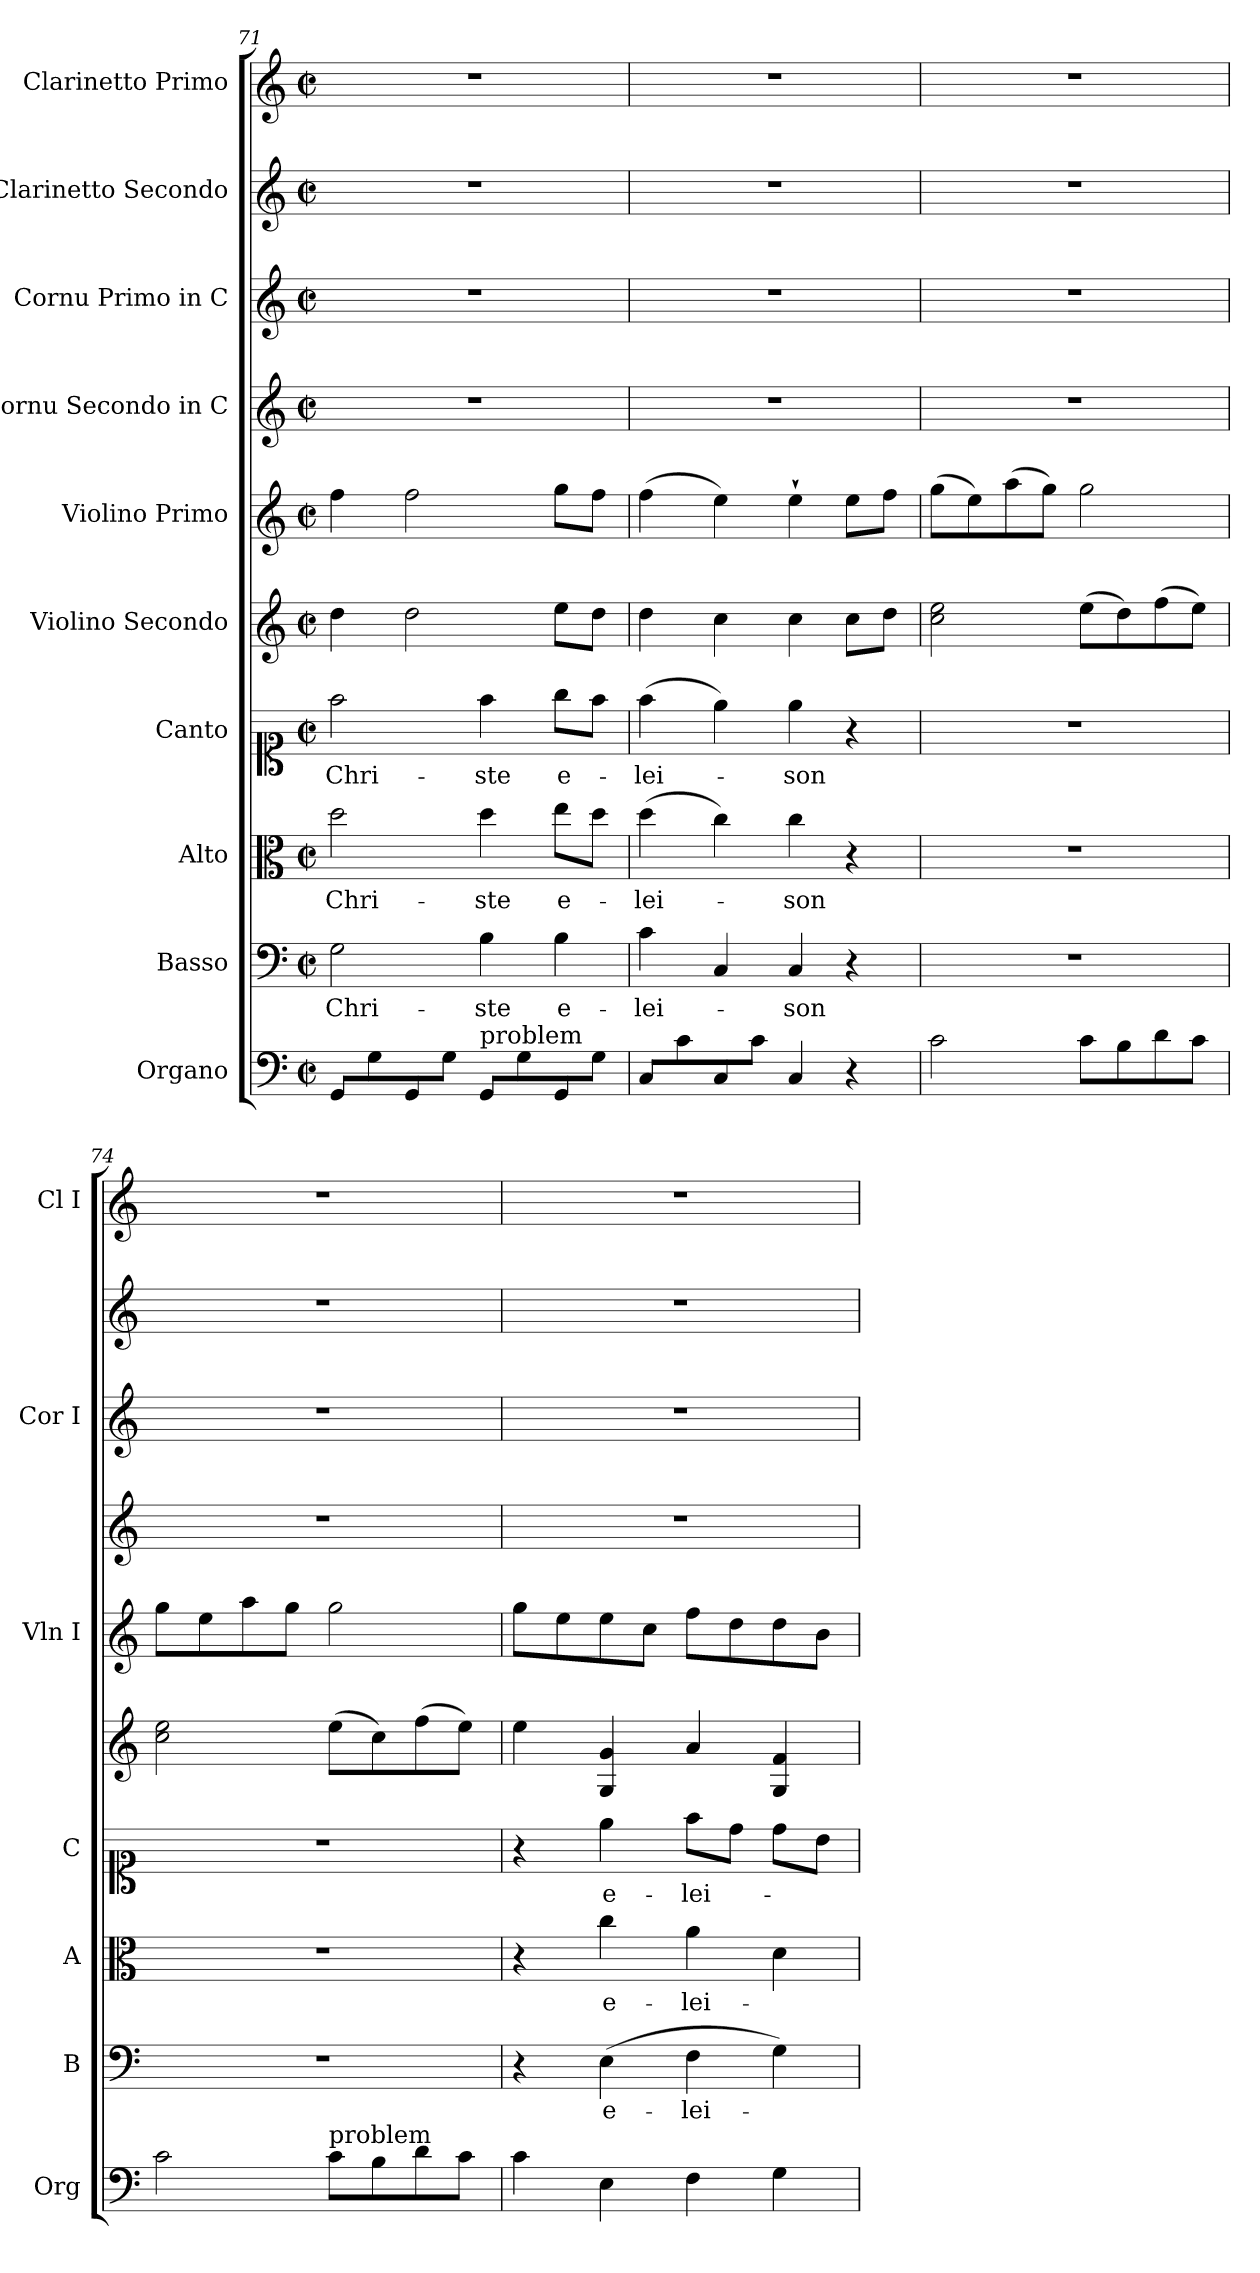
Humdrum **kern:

**kern	**kern	**text	**kern	**text	**kern	**text	**kern	**kern	**kern	**kern	**kern	**kern
*part10	*part9	*part9	*part8	*part8	*part7	*part7	*part6	*part5	*part4	*part3	*part2	*part1
*staff10	*staff9	*staff9	*staff8	*staff8	*staff7	*staff7	*staff6	*staff5	*staff4	*staff3	*staff2	*staff1
*I"Organo	*I"Basso	*	*I"Alto	*	*I"Canto	*	*I"Violino Secondo	*I"Violino Primo	*I"Cornu Secondo in C	*I"Cornu Primo in C	*I"Clarinetto Secondo	*I"Clarinetto Primo
*I'Org	*I'B	*	*I'A	*	*I'C	*	*	*I'Vln I	*	*I'Cor I	*	*I'Cl I
*clefF4	*clefF4	*	*clefC3	*	*clefC1	*	*clefG2	*clefG2	*clefG2	*clefG2	*clefG2	*clefG2
*k[]	*k[]	*	*k[]	*	*k[]	*	*k[]	*k[]	*k[]	*k[]	*k[]	*k[]
*M2/2	*M2/2	*	*M2/2	*	*M2/2	*	*M2/2	*M2/2	*M2/2	*M2/2	*M2/2	*M2/2
*met(c|)	*met(c|)	*	*met(c|)	*	*met(c|)	*	*met(c|)	*met(c|)	*met(c|)	*met(c|)	*met(c|)	*met(c|)
=71	=71	=71	=71	=71	=71	=71	=71	=71	=71	=71	=71	=71
8GG/L	2G	Chri-	2dd	Chri-	2ff	Chri-	4dd	4ff	1r	1r	1r	1r
8G\	.	.	.	.	.	.	.	.	.	.	.	.
8GG/	.	.	.	.	.	.	2dd	2ff	.	.	.	.
8G\J	.	.	.	.	.	.	.	.	.	.	.	.
!LO:TX:a:t=problem	!	!	!	!	!	!	!	!	!	!	!	!
8GG/L	4B	-ste	4dd	-ste	4ff	-ste	.	.	.	.	.	.
8G\	.	.	.	.	.	.	.	.	.	.	.	.
8GG/	4B	e-	8eeL	e-	8ggL	e-	8eeL	8ggL	.	.	.	.
8G\J	.	.	8ddJ	.	8ffJ	.	8ddJ	8ffJ	.	.	.	.
=72	=72	=72	=72	=72	=72	=72	=72	=72	=72	=72	=72	=72
8C/L	4c	-lei-	(>4dd	-lei-	(>4ff	-lei-	4dd	(>4ff	1r	1r	1r	1r
8c\	.	.	.	.	.	.	.	.	.	.	.	.
8C/	4C	.	4cc)	.	4ee)	.	4cc	4ee)	.	.	.	.
8c\J	.	.	.	.	.	.	.	.	.	.	.	.
4C	4C	-son	4cc	-son	4ee	-son	4cc	4ee`	.	.	.	.
4r	4r	.	4r	.	4r	.	8ccL	8eeL	.	.	.	.
.	.	.	.	.	.	.	8ddJ	8ffJ	.	.	.	.
=73	=73	=73	=73	=73	=73	=73	=73	=73	=73	=73	=73	=73
2c	1r	.	1r	.	1r	.	2cc 2ee	(>8ggL	1r	1r	1r	1r
.	.	.	.	.	.	.	.	8ee)	.	.	.	.
.	.	.	.	.	.	.	.	(>8aa	.	.	.	.
.	.	.	.	.	.	.	.	8ggJ)	.	.	.	.
8cL	.	.	.	.	.	.	(>8eeL	2gg	.	.	.	.
8B	.	.	.	.	.	.	8dd)	.	.	.	.	.
8d	.	.	.	.	.	.	(>8ff	.	.	.	.	.
8cJ	.	.	.	.	.	.	8eeJ)	.	.	.	.	.
=74	=74	=74	=74	=74	=74	=74	=74	=74	=74	=74	=74	=74
2c	1r	.	1r	.	1r	.	2cc 2ee	8ggL	1r	1r	1r	1r
.	.	.	.	.	.	.	.	8ee	.	.	.	.
.	.	.	.	.	.	.	.	8aa	.	.	.	.
.	.	.	.	.	.	.	.	8ggJ	.	.	.	.
!LO:TX:a:t=problem	!	!	!	!	!	!	!	!	!	!	!	!
8cL	.	.	.	.	.	.	(>8eeL	2gg	.	.	.	.
8B	.	.	.	.	.	.	8cc)	.	.	.	.	.
8d	.	.	.	.	.	.	(>8ff	.	.	.	.	.
8cJ	.	.	.	.	.	.	8eeJ)	.	.	.	.	.
=75	=75	=75	=75	=75	=75	=75	=75	=75	=75	=75	=75	=75
4c	4r	.	4r	.	4r	.	4ee	8ggL	1r	1r	1r	1r
.	.	.	.	.	.	.	.	8ee	.	.	.	.
4E	(>4E	e-	4cc	e-	4ee	e-	4G 4g	8ee	.	.	.	.
.	.	.	.	.	.	.	.	8ccJ	.	.	.	.
4F	4F	-lei-	4a	-lei-	8ffL	-lei-	4a	8ffL	.	.	.	.
.	.	.	.	.	8ddJ	.	.	8dd	.	.	.	.
4G	4G)	.	4d	.	8ddL	.	4G 4f	8dd	.	.	.	.
.	.	.	.	.	8bJ	.	.	8bJ	.	.	.	.
=	=	=	=	=	=	=	=	=	=	=	=	=
*-	*-	*-	*-	*-	*-	*-	*-	*-	*-	*-	*-	*-
